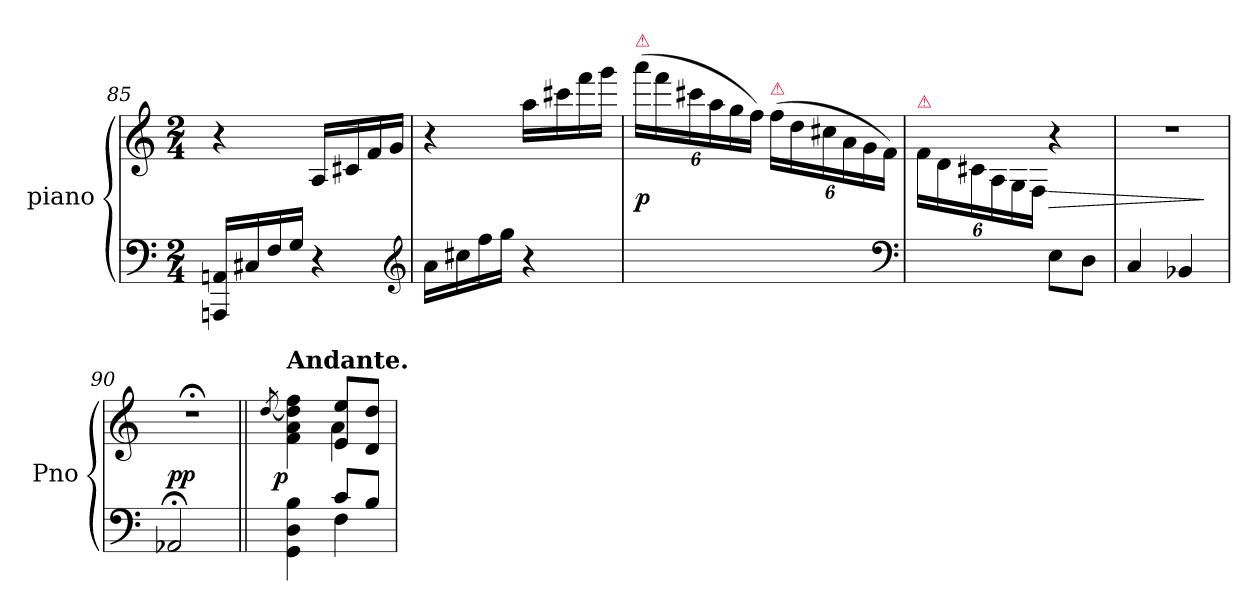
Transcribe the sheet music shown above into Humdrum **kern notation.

**kern	**kern	**dynam
*part1	*part1	*part1
*staff2	*staff1	*staff1/2
*I"piano	*	*
*I'Pno	*	*
*clefF4	*clefG2	*
*k[]	*k[]	*
*C:	*C:	*
*M2/4	*M2/4	*
=85	=85	=85
16AAAn/ 16AAn/LL	4r	.
16C#X/	.	.
16F/	.	.
16G/JJ	.	.
4r	16A/LL	.
.	16c#X/	.
.	16f/	.
.	16g/JJ	.
*clefG2	*	*
=86	=86	=86
16a\LL	4r	.
16cc#X\	.	.
16ff\	.	.
16gg\JJ	.	.
4r	16aa\LL	.
.	16ccc#X\	.
.	16fff\	.
.	16ggg\JJ	.
=87	=87	=87
!	!LO:TX:a:color=crimson:t=⚠	!
2ryy	(24aaa\LL	p
.	24fff\	.
.	24ccc#X\	.
.	24aa\	.
.	24gg/	.
.	24ff/JJ)	.
!	!LO:TX:a:color=crimson:t=⚠	!
.	(24ff\LL	.
.	24dd\	.
.	24cc#X\	.
.	24a\	.
.	24g/	.
.	24f/JJ)	.
*clefF4	*	*
=88	=88	=88
!	!LO:TX:a:color=crimson:t=⚠	!
4ryy	24f\LL	.
.	24d\	.
.	24c#X\	.
.	24A\	.
.	24G/	.
.	24F/JJ	.
8E\L	4r	>
8D\J	.	.
=89	=89	=89
4C/	2r	.
4BB-X/	.	.
.	.	]
=90	=90	=90
2AA-X;</	2r;<	pp
=91||	=91||	=91||
.	[8qdd/	.
*^	*^	*
!	!	!LO:TX:a:B:t=Andante.	!	!
!	!	!	!	!LO:DY:rj
4GG\ 4D\ 4B\	4ryy	4f\ 4a\ 4dd]\ 4ff\	4ryy	p
8c/L	4F\	8e/ 8ee/L	4a\	.
8B/J	.	8d/ 8dd/J	.	.
*v	*v	*	*	*
*	*v	*v	*
=	=	=
*-	*-	*-
